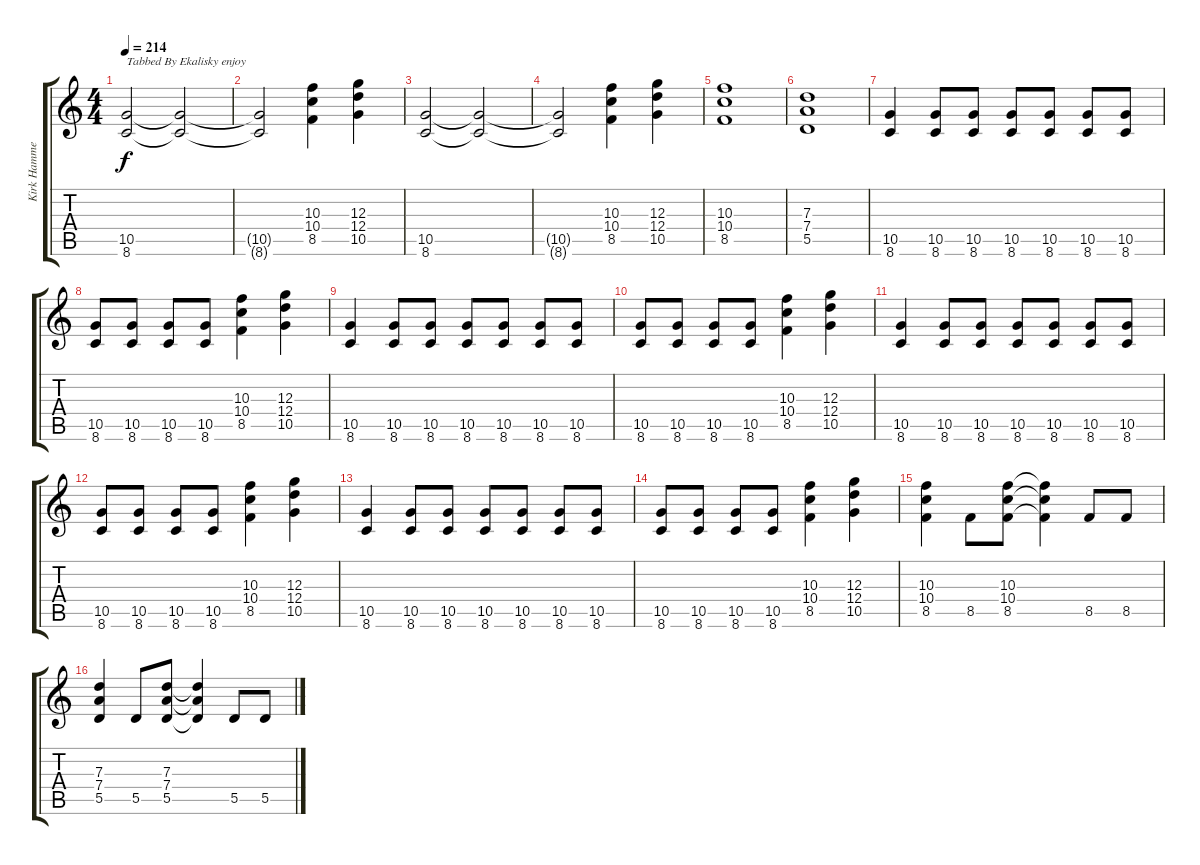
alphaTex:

\track ("Kirk Hammet" "Kirk Hamme") {instrument distortionguitar}
\staff {score tabs}
\tuning (E4 B3 G3 D3 A2 E2) {hide}
\ts (4 4)
\tempo 214
\clef g2
\ks c
(10.5 8.6).2{txt "Tabbed By Ekalisky enjoy" dy f instrument distortionguitar} (10.5{t} 8.6{t}).2 |
(10.5{t} 8.6{t}).2 (10.3 10.4 8.5).4 (12.3 12.4 10.5).4 |
(10.5 8.6).2 (10.5{t} 8.6{t}).2 |
(10.5{t} 8.6{t}).2 (10.3 10.4 8.5).4 (12.3 12.4 10.5).4 |
(10.3 10.4 8.5).1 |
(7.3 7.4 5.5).1 |
(10.5 8.6).4 (10.5 8.6).8 (10.5 8.6).8 (10.5 8.6).8 (10.5 8.6).8 (10.5 8.6).8 (10.5 8.6).8 |
(10.5 8.6).8 (10.5 8.6).8 (10.5 8.6).8 (10.5 8.6).8 (10.3 10.4 8.5).4 (12.3 12.4 10.5).4 |
(10.5 8.6).4 (10.5 8.6).8 (10.5 8.6).8 (10.5 8.6).8 (10.5 8.6).8 (10.5 8.6).8 (10.5 8.6).8 |
(10.5 8.6).8 (10.5 8.6).8 (10.5 8.6).8 (10.5 8.6).8 (10.3 10.4 8.5).4 (12.3 12.4 10.5).4 |
(10.5 8.6).4 (10.5 8.6).8 (10.5 8.6).8 (10.5 8.6).8 (10.5 8.6).8 (10.5 8.6).8 (10.5 8.6).8 |
(10.5 8.6).8 (10.5 8.6).8 (10.5 8.6).8 (10.5 8.6).8 (10.3 10.4 8.5).4 (12.3 12.4 10.5).4 |
(10.5 8.6).4 (10.5 8.6).8 (10.5 8.6).8 (10.5 8.6).8 (10.5 8.6).8 (10.5 8.6).8 (10.5 8.6).8 |
(10.5 8.6).8 (10.5 8.6).8 (10.5 8.6).8 (10.5 8.6).8 (10.3 10.4 8.5).4 (12.3 12.4 10.5).4 |
(10.3 10.4 8.5).4 8.5.8 (10.3 10.4 8.5).8 (10.3{t} 10.4{t} 8.5{t}).4 8.5.8 8.5.8 |
(7.3 7.4 5.5).4 5.5.8 (7.3 7.4 5.5).8 (7.3{t} 7.4{t} 5.5{t}).4 5.5.8 5.5.8
